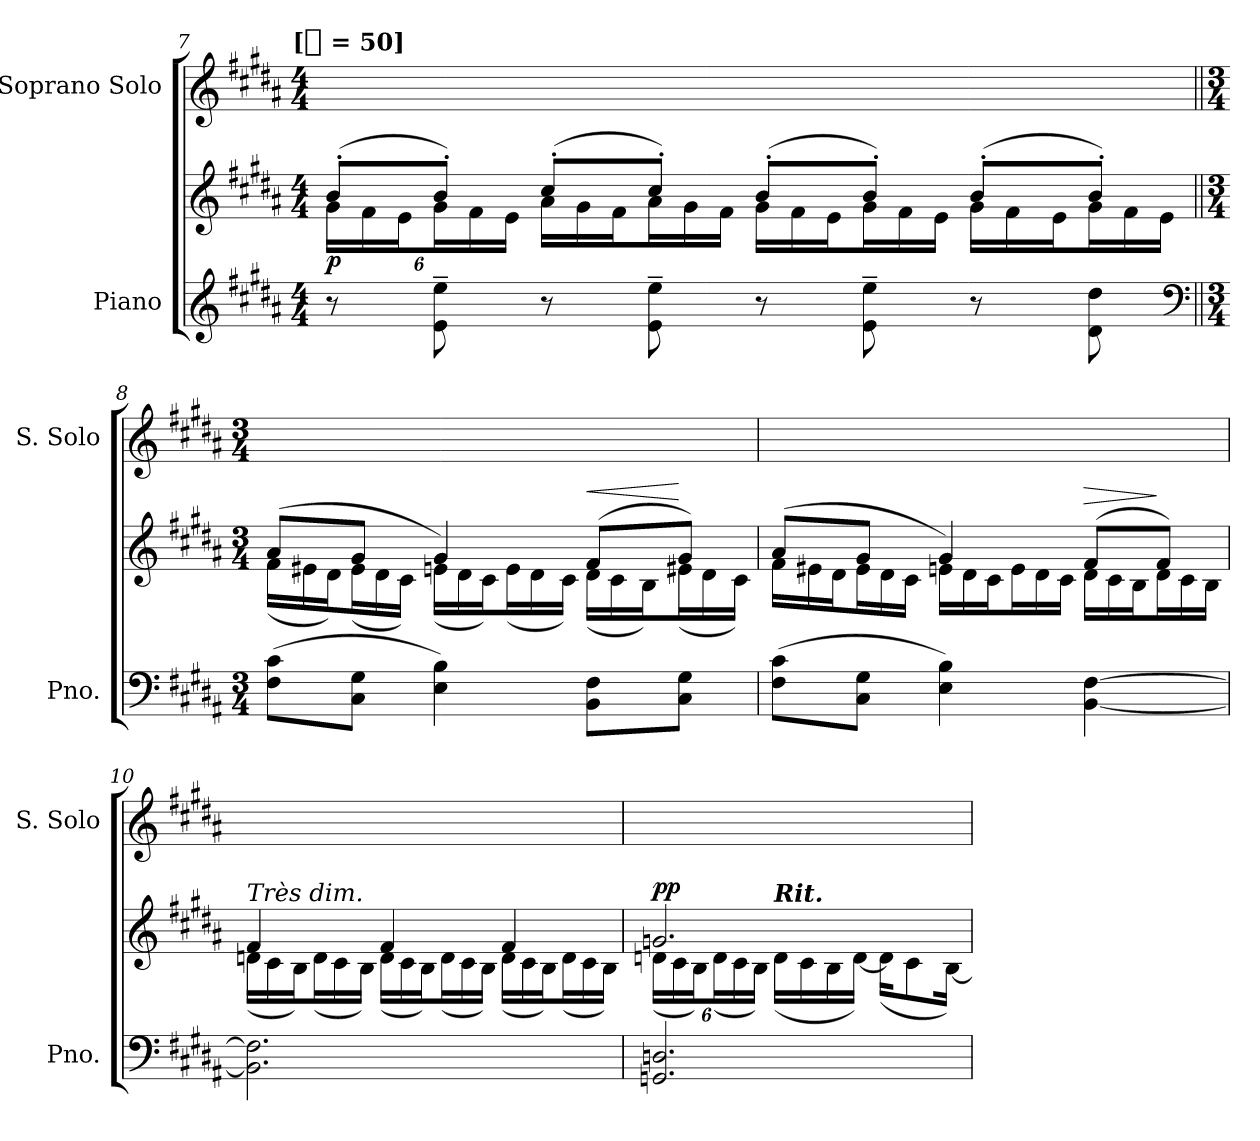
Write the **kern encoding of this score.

**kern	**kern	**dynam	**kern
*part2	*part2	*part2	*part1
*staff3	*staff2	*staff2/3	*staff1
*I"Piano	*	*	*I"Soprano Solo
*I'Pno.	*	*	*I'S. Solo
*clefG2	*clefG2	*	*clefG2
*k[f#c#g#d#a#]	*k[f#c#g#d#a#]	*	*k[f#c#g#d#a#]
*B:	*B:	*	*B:
!!LO:TX:omd:t=[[quarter] = 50]
*M4/4	*M4/4	*	*M4/4
*MM50	*MM50	*	*MM50
=7	=7	=7	=7
*	*^	*	*
*	*	*	*	*Xbrackettup
8r	(8b'L	24g#LL	p	12ryy
.	.	24f#	.	.
.	.	24eJ	.	12ryy
8e~\ 8ee~\	8b'J)	24g#L	.	.
.	.	24f#	.	12ryy
.	.	24eJJ	.	.
*	*	*Xtuplet	*	*
8r	(8cc#'L	24a#LL	.	12ryy
.	.	24g#	.	.
.	.	24f#J	.	12ryy
8e~\ 8ee~\	8cc#'J)	24a#L	.	.
.	.	24g#	.	12ryy
.	.	24f#JJ	.	.
8r	(8b'L	24g#LL	.	8ryy
.	.	24f#	.	.
.	.	24eJ	.	.
8e~\ 8ee~\	8b'J)	24g#L	.	8ryy
.	.	24f#	.	.
.	.	24eJJ	.	.
8r	(8b'L	24g#LL	.	16ryy
.	.	24f#	.	.
.	.	.	.	16ryy
.	.	24eJ	.	.
8d#\ 8dd#\	8b'J)	24g#L	.	24ryy
.	.	24f#	.	24ryy
.	.	24eJJ	.	24ryy
*clefF4	*	*	*	*
=8||	=8||	=8||	=8||	=8||
*M3/4	*M3/4	*	*	*M3/4
(8F# 8c#L	(8a#L	(>24f#LL	.	4ryy
.	.	24e#X	.	.
.	.	24d#J)	.	.
8C# 8G#J	8g#J	(>24e#L	.	.
.	.	24d#	.	.
.	.	24c#JJ)	.	.
4E 4B)	4g#)	(>24enLL	.	8ryy
.	.	24d#	.	.
.	.	24c#J)	.	.
.	.	(>24eL	.	16ryy
.	.	24d#	.	.
.	.	.	.	16ryy
.	.	24c#JJ)	.	.
!	!	!	!LO:HP:b=2	!
!	!	!	!LO:HP:n=1:a	!
8BB 8F#L	(8f#L	(>24d#LL	< <	16ryy
.	.	24c#	.	.
.	.	.	.	16ryy
.	.	24BJ)	.	.
8C# 8G#J	8g#J)	(>24e#XL	[ [	16ryy
.	.	24d#	.	.
.	.	.	.	16ryy
.	.	24c#JJ)	.	.
=9	=9	=9	=9	=9
(8F# 8c#L	(8a#L	24f#LL	.	8ryy
.	.	24e#X	.	.
.	.	24d#J	.	.
8C# 8G#J	8g#J	24e#L	.	8ryy
.	.	24d#	.	.
.	.	24c#JJ	.	.
4E 4B)	4g#)	24enLL	.	12ryy
.	.	24d#	.	.
.	.	24c#J	.	12ryy
.	.	24eL	.	.
.	.	24d#	.	12ryy
.	.	24c#JJ	.	.
!	!	!	!LO:HP:a	!
[4BB [4F#	(8f#L	24d#LL	>	12ryy
.	.	24c#	.	.
.	.	24BJ	.	12ryy
.	8f#J)	24d#L	]	.
.	.	24c#	.	12ryy
.	.	24BJJ	.	.
=10	=10	=10	=10	=10
!	!LO:TX:a:i:t=Très dim.	!	!	!
2.BB] 2.F#]	4f#	(>24dnLL	.	16ryy
.	.	24c#	.	.
.	.	.	.	16ryy
.	.	24BJ)	.	.
.	.	(>24dL	.	16ryy
.	.	24c#	.	.
.	.	.	.	16ryy
.	.	24BJJ)	.	.
.	4f#	(>24dLL	.	12ryy
.	.	24c#	.	.
.	.	24BJ)	.	12ryy
.	.	(>24dL	.	.
.	.	24c#	.	12ryy
.	.	24BJJ)	.	.
.	4f#	(>24dLL	.	12ryy
.	.	24c#	.	.
.	.	24BJ)	.	12ryy
.	.	(>24dL	.	.
.	.	24c#	.	12ryy
.	.	24BJJ)	.	.
=11	=11	=11	=11	=11
*	*	*tuplet	*	*
!	!	!	!LO:DY:a	!
2.GGn 2.Dn	2.gn	(>24dnLL	pp	4ryy
.	.	24c#	.	.
.	.	24BJ)	.	.
.	.	(>24dL	.	.
.	.	24c#	.	.
.	.	24BJJ)	.	.
!	!	!LO:TX:a:Bi:t=Rit.	!	!
.	.	(>16dLL	.	8ryy
.	.	16c#	.	.
.	.	16B	.	8ryy
.	.	[16dJJ)	.	.
.	.	(>16dKL]	.	4ryy
.	.	8c#	.	.
.	.	[16BJk)	.	.
*	*v	*v	*	*
=	=	=	=
*-	*-	*-	*-
